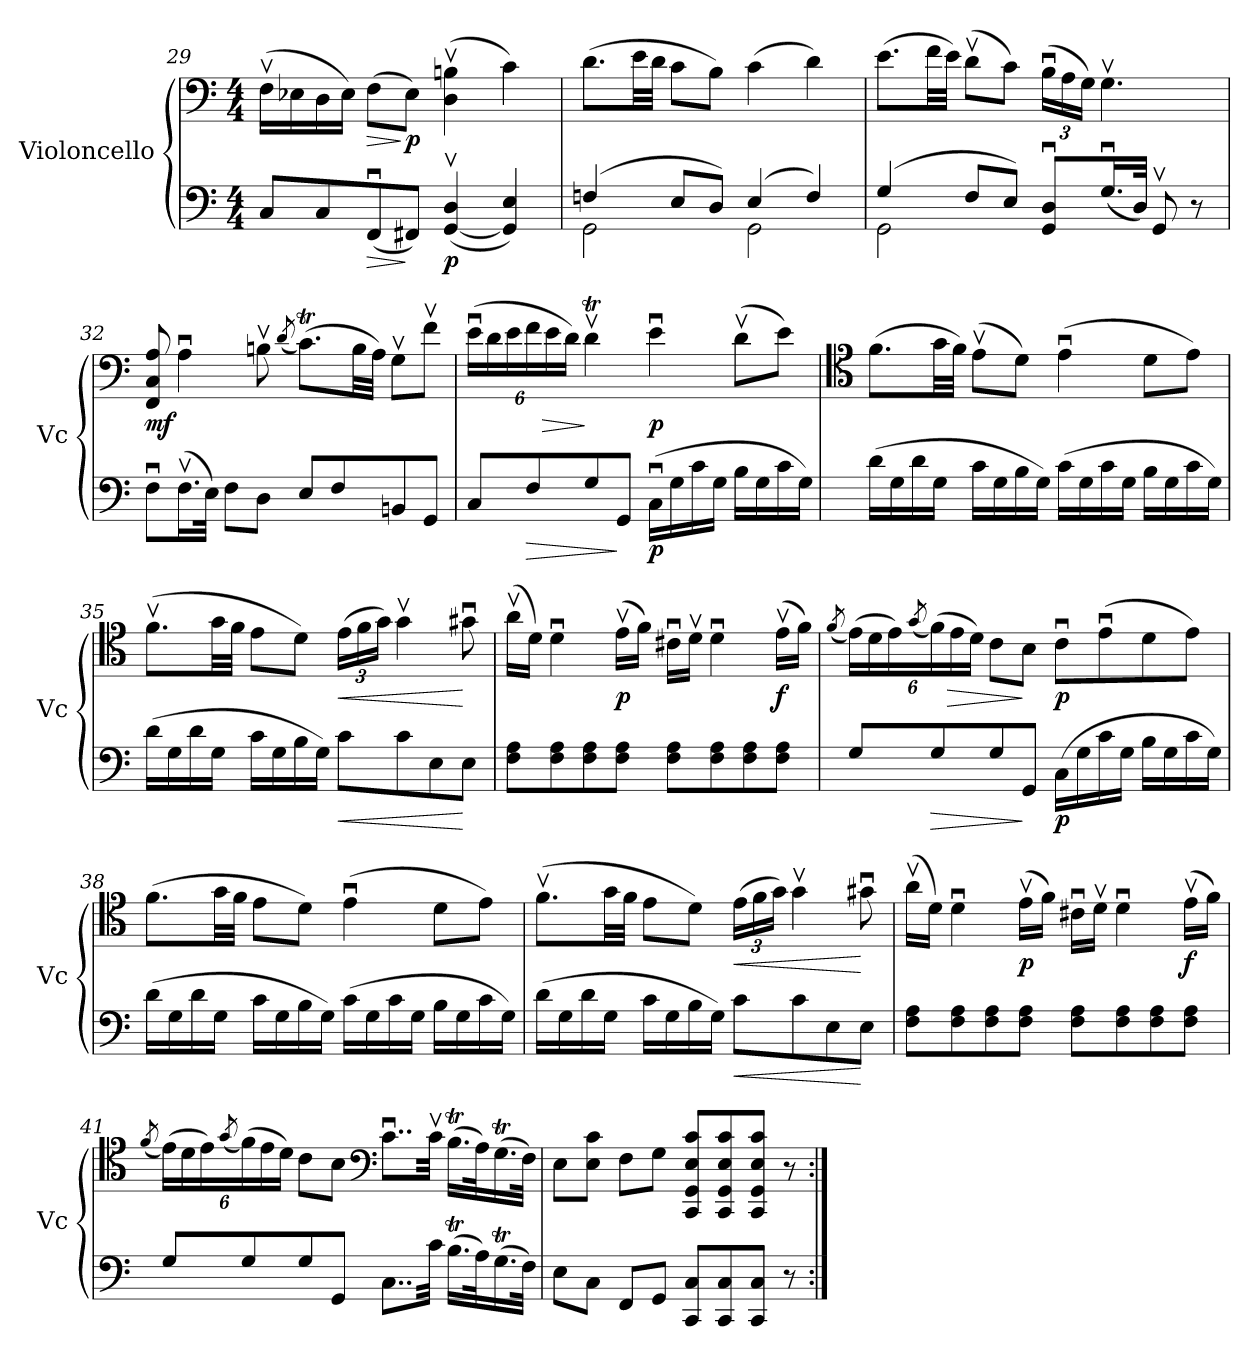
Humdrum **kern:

**kern	**dynam	**kern	**dynam
*part2	*part2	*part1	*part1
*staff2	*staff2	*staff1	*staff1
*I"Violoncello	*	*I"Violoncello	*
*I'Vc	*	*I'Vc	*
*clefF4	*	*clefF4	*
*k[]	*	*k[]	*
*M4/4	*	*M4/4	*
=29	=29	=29	=29
8C/L	.	(16Fv\LL	.
.	.	16E-X\	.
8C/	.	16D\	.
.	.	16E-\JJ)	.
!	!LO:HP:b	!	!LO:HP:b
(8FFu/	>	(8F\L	>
!	!	!	!LO:DY:n=1:b
8FF#X/J)	]	8E-\J)	] p
!	!LO:DY:b	!	!
([4GG/v 4D/v	p	(4D\v 4Bn\v	.
4GG/] 4E/)	.	4c\)	.
=30	=30	=30	=30
*^	*	*	*
(4Fn/	2GG\	.	(8.d\L	.
.	.	.	32e\LL	.
.	.	.	32d\JJJ	.
8E/L	.	.	8c\L	.
8D/J)	.	.	8B\J)	.
(4E/	2GG\	.	(4c\	.
4F/)	.	.	4d\)	.
!!LO:LB:g=z
=31	=31	=31	=31	=31
(4G/	2GG\	.	(8.e\L	.
.	.	.	32f\LL	.
.	.	.	32e\JJJ)	.
8F/L	.	.	(8dv\L	.
8E/J)	.	.	8c\J)	.
*	*	*	*Xbrackettup	*
8GG/u 8D/uL	2ryy	.	(24Bu\LL	.
.	.	.	24A\	.
.	.	.	24G\JJ)	.
(16.Gu/L	.	.	4.Gv\	.
32D/JJk)	.	.	.	.
8GGv/	.	.	.	.
8r	.	.	.	.
*v	*v	*	*	*
=32	=32	=32	=32
!	!	!	!LO:DY:b
8Fu\L	.	8FF/ 8C/ 8A/	mf
(16.Fv\L	.	4Au\	.
32E\JJk)	.	.	.
8F\L	.	.	.
8D\J	.	8Bnv\	.
.	.	(8qd/	.
8E/L	.	(8.cT\L)	.
8F/	.	.	.
.	.	32B\LL	.
.	.	32A\JJJ)	.
8BBn/	.	8Gv\L	.
8GG/J	.	8fv\J	.
!!LO:PB:g=z
=33	=33	=33	=33
8C/L	.	(24eu\LL	.
.	.	24d\	.
.	.	24e\	.
!	!LO:HP:b	!	!
8F/	>	24f\	.
!	!	!	!LO:HP:b
.	.	24e\	>
.	.	24d\JJ)	.
8G/	.	4dTv\	]
8GG/J	]	.	.
!	!LO:DY:b	!	!LO:DY:b
(16Cu\LL	p	4eu\	p
16G\	.	.	.
16c\	.	.	.
16G\JJ	.	.	.
16B\LL	.	(8dv\L	.
16G\	.	.	.
16c\	.	8e\J)	.
16G\JJ)	.	.	.
=34	=34	=34	=34
*	*	*clefC4	*
(16d\LL	.	(8.f\L	.
16G\	.	.	.
16d\	.	.	.
16G\JJ	.	32g\LL	.
.	.	32f\JJJ)	.
16c\LL	.	(8ev\L	.
16G\	.	.	.
16B\	.	8d\J)	.
16G\JJ)	.	.	.
(16c\LL	.	(4eu\	.
16G\	.	.	.
16c\	.	.	.
16G\JJ	.	.	.
16B\LL	.	8d\L	.
16G\	.	.	.
16c\	.	8e\J)	.
16G\JJ)	.	.	.
!!LO:LB:g=z
=35	=35	=35	=35
(16d\LL	.	(8.fv\L	.
16G\	.	.	.
16d\	.	.	.
16G\JJ	.	32g\LL	.
.	.	32f\JJJ	.
16c\LL	.	8e\L	.
16G\	.	.	.
16B\	.	8d\J)	.
16G\JJ)	.	.	.
!	!LO:HP:b	!	!LO:HP:b
8c\L	<	(24e\LL	<
.	.	24f\	.
.	.	24g\JJ)	.
8c\	.	4gv\	.
8E\	.	.	.
8E\J	[	8g#Xu\	[
=36	=36	=36	=36
8F\ 8A\L	.	(16av\LL	.
.	.	16d\JJ)	.
8F\ 8A\	.	4du\	.
8F\ 8A\	.	.	.
!	!	!	!LO:DY:b
8F\ 8A\J	.	(16ev\LL	p
.	.	16f\JJ)	.
8F\ 8A\L	.	16c#Xu\LL	.
.	.	16dv\JJ	.
8F\ 8A\	.	4du\	.
8F\ 8A\	.	.	.
!	!	!	!LO:DY:b
8F\ 8A\J	.	(16ev\LL	f
.	.	16f\JJ)	.
!!LO:LB:g=z
=37	=37	=37	=37
.	.	(8qf/	.
8G/L	.	(24e\LL)	.
.	.	24d\	.
.	.	24e\)	.
.	.	(8qg/	.
!	!LO:HP:b	!	!
8G/	>	(24f\)	.
!	!	!	!LO:HP:b
.	.	24e\	>
.	.	24d\JJ)	.
8G/	.	8c\L	.
8GG/J	]	8B\J	]
!	!LO:DY:b	!	!LO:DY:b
(16C\LL	p	8cu\L	p
16G\	.	.	.
16c\	.	(8eu\	.
16G\JJ	.	.	.
16B\LL	.	8d\	.
16G\	.	.	.
16c\	.	8e\J)	.
16G\JJ)	.	.	.
=38	=38	=38	=38
(16d\LL	.	(8.f\L	.
16G\	.	.	.
16d\	.	.	.
16G\JJ	.	32g\LL	.
.	.	32f\JJJ	.
16c\LL	.	8e\L	.
16G\	.	.	.
16B\	.	8d\J)	.
16G\JJ)	.	.	.
(16c\LL	.	(4eu\	.
16G\	.	.	.
16c\	.	.	.
16G\JJ	.	.	.
16B\LL	.	8d\L	.
16G\	.	.	.
16c\	.	8e\J)	.
16G\JJ)	.	.	.
!!LO:LB:g=z
=39	=39	=39	=39
(16d\LL	.	(8.fv\L	.
16G\	.	.	.
16d\	.	.	.
16G\JJ	.	32g\LL	.
.	.	32f\JJJ	.
16c\LL	.	8e\L	.
16G\	.	.	.
16B\	.	8d\J)	.
16G\JJ)	.	.	.
!	!LO:HP:b	!	!LO:HP:b
8c\L	<	(24e\LL	<
.	.	24f\	.
.	.	24g\JJ)	.
8c\	.	4gv\	.
8E\	.	.	.
8E\J	[	8g#Xu\	[
=40	=40	=40	=40
8F\ 8A\L	.	(16av\LL	.
.	.	16d\JJ)	.
8F\ 8A\	.	4du\	.
8F\ 8A\	.	.	.
!	!	!	!LO:DY:b
8F\ 8A\J	.	(16ev\LL	p
.	.	16f\JJ)	.
8F\ 8A\L	.	16c#Xu\LL	.
.	.	16dv\JJ	.
8F\ 8A\	.	4du\	.
8F\ 8A\	.	.	.
!	!	!	!LO:DY:b
8F\ 8A\J	.	(16ev\LL	f
.	.	16f\JJ)	.
!!LO:LB:g=z
=41	=41	=41	=41
.	.	(8qf/	.
8G/L	.	(24e\LL)	.
.	.	24d\	.
.	.	24e\)	.
.	.	(8qg/	.
8G/	.	(24f\)	.
.	.	24e\	.
.	.	24d\JJ)	.
8G/	.	8c\L	.
8GG/J	.	8B\J	.
*	*	*clefF4	*
8..C\L	.	8..cu\L	.
32c\Jkk	.	32cv\Jkk	.
(16.Bt\LL	.	(16.Bt\LL	.
32A\K)	.	32A\K)	.
(16.GT\	.	(16.GT\	.
32F\JJk)	.	32F\JJk)	.
=42	=42	=42	=42
8E\L	.	8E\L	.
8C\J	.	8E\ 8c\J	.
8FF/L	.	8F\L	.
8GG/J	.	8G\J	.
8CC/ 8C/L	.	8CC/ 8GG/ 8E/ 8c/L	.
8CC/ 8C/	.	8CC/ 8GG/ 8E/ 8c/	.
8CC/ 8C/J	.	8CC/ 8GG/ 8E/ 8c/J	.
8r	.	8r	.
=:|!	=:|!	=:|!	=:|!
*-	*-	*-	*-
